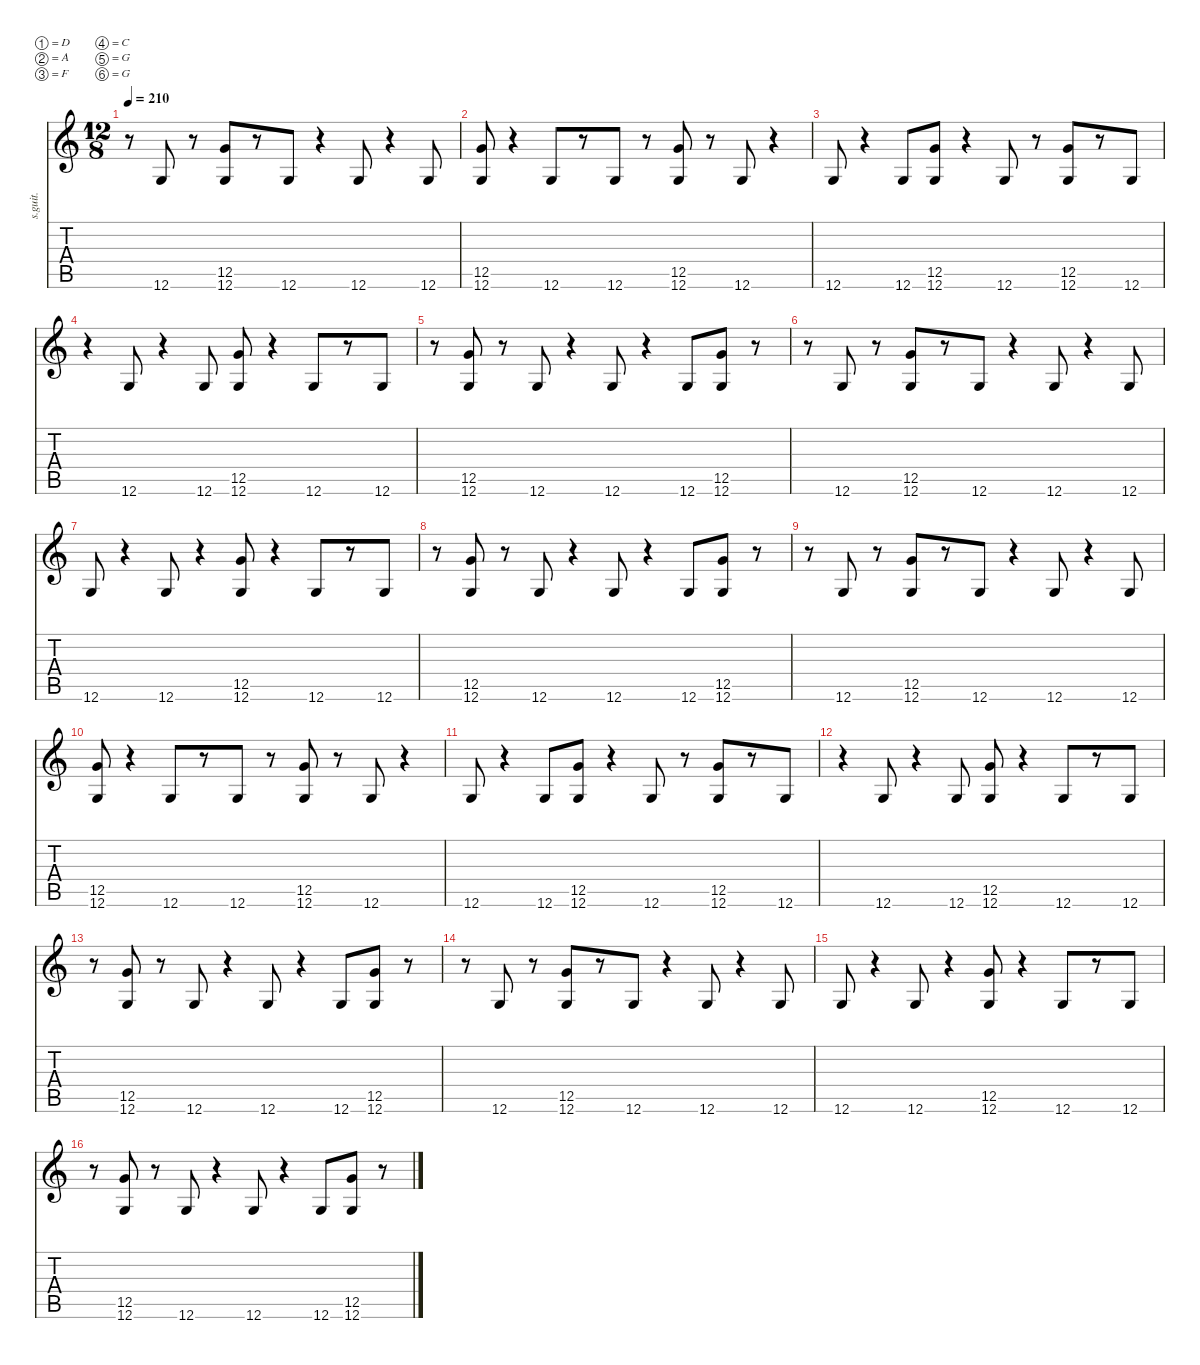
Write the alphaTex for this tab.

\defaultSystemsLayout 4
\hideDynamics
\bracketExtendMode nobrackets
\track ("FX 3" "s.guit.") {instrument stringensemble1}
\staff {score tabs}
\tuning (D4 A3 F3 C3 G2 G1)
\displaytranspose 12
\ts (12 8)
\tempo 210
\clef g2
\ks c
r.8{dy f} 12.6.8{lyrics (0 "") lyrics (1 "") lyrics (2 "") lyrics (3 "") lyrics (4 "")} r.8 (12.5 12.6).8{lyrics (0 "") lyrics (1 "") lyrics (2 "") lyrics (3 "") lyrics (4 "")} r.8 12.6.8{lyrics (0 "") lyrics (1 "") lyrics (2 "") lyrics (3 "") lyrics (4 "")} r.4 12.6.8{lyrics (0 "") lyrics (1 "") lyrics (2 "") lyrics (3 "") lyrics (4 "")} r.4 12.6.8{lyrics (0 "") lyrics (1 "") lyrics (2 "") lyrics (3 "") lyrics (4 "")} |
(12.5 12.6).8{lyrics (0 "") lyrics (1 "") lyrics (2 "") lyrics (3 "") lyrics (4 "")} r.4 12.6.8{lyrics (0 "") lyrics (1 "") lyrics (2 "") lyrics (3 "") lyrics (4 "")} r.8 12.6.8{lyrics (0 "") lyrics (1 "") lyrics (2 "") lyrics (3 "") lyrics (4 "")} r.8 (12.5 12.6).8{lyrics (0 "") lyrics (1 "") lyrics (2 "") lyrics (3 "") lyrics (4 "")} r.8 12.6.8{lyrics (0 "") lyrics (1 "") lyrics (2 "") lyrics (3 "") lyrics (4 "")} r.4 |
12.6.8{lyrics (0 "") lyrics (1 "") lyrics (2 "") lyrics (3 "") lyrics (4 "")} r.4 12.6.8{lyrics (0 "") lyrics (1 "") lyrics (2 "") lyrics (3 "") lyrics (4 "")} (12.5 12.6).8{lyrics (0 "") lyrics (1 "") lyrics (2 "") lyrics (3 "") lyrics (4 "")} r.4 12.6.8{lyrics (0 "") lyrics (1 "") lyrics (2 "") lyrics (3 "") lyrics (4 "")} r.8 (12.5 12.6).8{lyrics (0 "") lyrics (1 "") lyrics (2 "") lyrics (3 "") lyrics (4 "")} r.8 12.6.8{lyrics (0 "") lyrics (1 "") lyrics (2 "") lyrics (3 "") lyrics (4 "")} |
r.4 12.6.8{lyrics (0 "") lyrics (1 "") lyrics (2 "") lyrics (3 "") lyrics (4 "")} r.4 12.6.8{lyrics (0 "") lyrics (1 "") lyrics (2 "") lyrics (3 "") lyrics (4 "")} (12.5 12.6).8{lyrics (0 "") lyrics (1 "") lyrics (2 "") lyrics (3 "") lyrics (4 "")} r.4 12.6.8{lyrics (0 "") lyrics (1 "") lyrics (2 "") lyrics (3 "") lyrics (4 "")} r.8 12.6.8{lyrics (0 "") lyrics (1 "") lyrics (2 "") lyrics (3 "") lyrics (4 "")} |
r.8 (12.5 12.6).8{lyrics (0 "") lyrics (1 "") lyrics (2 "") lyrics (3 "") lyrics (4 "")} r.8 12.6.8{lyrics (0 "") lyrics (1 "") lyrics (2 "") lyrics (3 "") lyrics (4 "")} r.4 12.6.8{lyrics (0 "") lyrics (1 "") lyrics (2 "") lyrics (3 "") lyrics (4 "")} r.4 12.6.8{lyrics (0 "") lyrics (1 "") lyrics (2 "") lyrics (3 "") lyrics (4 "")} (12.5 12.6).8{lyrics (0 "") lyrics (1 "") lyrics (2 "") lyrics (3 "") lyrics (4 "")} r.8 |
r.8 12.6.8{lyrics (0 "") lyrics (1 "") lyrics (2 "") lyrics (3 "") lyrics (4 "")} r.8 (12.5 12.6).8{lyrics (0 "") lyrics (1 "") lyrics (2 "") lyrics (3 "") lyrics (4 "")} r.8 12.6.8{lyrics (0 "") lyrics (1 "") lyrics (2 "") lyrics (3 "") lyrics (4 "")} r.4 12.6.8{lyrics (0 "") lyrics (1 "") lyrics (2 "") lyrics (3 "") lyrics (4 "")} r.4 12.6.8{lyrics (0 "") lyrics (1 "") lyrics (2 "") lyrics (3 "") lyrics (4 "")} |
12.6.8{lyrics (0 "") lyrics (1 "") lyrics (2 "") lyrics (3 "") lyrics (4 "")} r.4 12.6.8{lyrics (0 "") lyrics (1 "") lyrics (2 "") lyrics (3 "") lyrics (4 "")} r.4 (12.5 12.6).8{lyrics (0 "") lyrics (1 "") lyrics (2 "") lyrics (3 "") lyrics (4 "")} r.4 12.6.8{lyrics (0 "") lyrics (1 "") lyrics (2 "") lyrics (3 "") lyrics (4 "")} r.8 12.6.8{lyrics (0 "") lyrics (1 "") lyrics (2 "") lyrics (3 "") lyrics (4 "")} |
r.8 (12.5 12.6).8{lyrics (0 "") lyrics (1 "") lyrics (2 "") lyrics (3 "") lyrics (4 "")} r.8 12.6.8{lyrics (0 "") lyrics (1 "") lyrics (2 "") lyrics (3 "") lyrics (4 "")} r.4 12.6.8{lyrics (0 "") lyrics (1 "") lyrics (2 "") lyrics (3 "") lyrics (4 "")} r.4 12.6.8{lyrics (0 "") lyrics (1 "") lyrics (2 "") lyrics (3 "") lyrics (4 "")} (12.5 12.6).8{lyrics (0 "") lyrics (1 "") lyrics (2 "") lyrics (3 "") lyrics (4 "")} r.8 |
r.8 12.6.8{lyrics (0 "") lyrics (1 "") lyrics (2 "") lyrics (3 "") lyrics (4 "")} r.8 (12.5 12.6).8{lyrics (0 "") lyrics (1 "") lyrics (2 "") lyrics (3 "") lyrics (4 "")} r.8 12.6.8{lyrics (0 "") lyrics (1 "") lyrics (2 "") lyrics (3 "") lyrics (4 "")} r.4 12.6.8{lyrics (0 "") lyrics (1 "") lyrics (2 "") lyrics (3 "") lyrics (4 "")} r.4 12.6.8{lyrics (0 "") lyrics (1 "") lyrics (2 "") lyrics (3 "") lyrics (4 "")} |
(12.5 12.6).8{lyrics (0 "") lyrics (1 "") lyrics (2 "") lyrics (3 "") lyrics (4 "")} r.4 12.6.8{lyrics (0 "") lyrics (1 "") lyrics (2 "") lyrics (3 "") lyrics (4 "")} r.8 12.6.8{lyrics (0 "") lyrics (1 "") lyrics (2 "") lyrics (3 "") lyrics (4 "")} r.8 (12.5 12.6).8{lyrics (0 "") lyrics (1 "") lyrics (2 "") lyrics (3 "") lyrics (4 "")} r.8 12.6.8{lyrics (0 "") lyrics (1 "") lyrics (2 "") lyrics (3 "") lyrics (4 "")} r.4 |
12.6.8{lyrics (0 "") lyrics (1 "") lyrics (2 "") lyrics (3 "") lyrics (4 "")} r.4 12.6.8{lyrics (0 "") lyrics (1 "") lyrics (2 "") lyrics (3 "") lyrics (4 "")} (12.5 12.6).8{lyrics (0 "") lyrics (1 "") lyrics (2 "") lyrics (3 "") lyrics (4 "")} r.4 12.6.8{lyrics (0 "") lyrics (1 "") lyrics (2 "") lyrics (3 "") lyrics (4 "")} r.8 (12.5 12.6).8{lyrics (0 "") lyrics (1 "") lyrics (2 "") lyrics (3 "") lyrics (4 "")} r.8 12.6.8{lyrics (0 "") lyrics (1 "") lyrics (2 "") lyrics (3 "") lyrics (4 "")} |
r.4 12.6.8{lyrics (0 "") lyrics (1 "") lyrics (2 "") lyrics (3 "") lyrics (4 "")} r.4 12.6.8{lyrics (0 "") lyrics (1 "") lyrics (2 "") lyrics (3 "") lyrics (4 "")} (12.5 12.6).8{lyrics (0 "") lyrics (1 "") lyrics (2 "") lyrics (3 "") lyrics (4 "")} r.4 12.6.8{lyrics (0 "") lyrics (1 "") lyrics (2 "") lyrics (3 "") lyrics (4 "")} r.8 12.6.8{lyrics (0 "") lyrics (1 "") lyrics (2 "") lyrics (3 "") lyrics (4 "")} |
r.8 (12.5 12.6).8{lyrics (0 "") lyrics (1 "") lyrics (2 "") lyrics (3 "") lyrics (4 "")} r.8 12.6.8{lyrics (0 "") lyrics (1 "") lyrics (2 "") lyrics (3 "") lyrics (4 "")} r.4 12.6.8{lyrics (0 "") lyrics (1 "") lyrics (2 "") lyrics (3 "") lyrics (4 "")} r.4 12.6.8{lyrics (0 "") lyrics (1 "") lyrics (2 "") lyrics (3 "") lyrics (4 "")} (12.5 12.6).8{lyrics (0 "") lyrics (1 "") lyrics (2 "") lyrics (3 "") lyrics (4 "")} r.8 |
r.8 12.6.8{lyrics (0 "") lyrics (1 "") lyrics (2 "") lyrics (3 "") lyrics (4 "")} r.8 (12.5 12.6).8{lyrics (0 "") lyrics (1 "") lyrics (2 "") lyrics (3 "") lyrics (4 "")} r.8 12.6.8{lyrics (0 "") lyrics (1 "") lyrics (2 "") lyrics (3 "") lyrics (4 "")} r.4 12.6.8{lyrics (0 "") lyrics (1 "") lyrics (2 "") lyrics (3 "") lyrics (4 "")} r.4 12.6.8{lyrics (0 "") lyrics (1 "") lyrics (2 "") lyrics (3 "") lyrics (4 "")} |
12.6.8{lyrics (0 "") lyrics (1 "") lyrics (2 "") lyrics (3 "") lyrics (4 "")} r.4 12.6.8{lyrics (0 "") lyrics (1 "") lyrics (2 "") lyrics (3 "") lyrics (4 "")} r.4 (12.5 12.6).8{lyrics (0 "") lyrics (1 "") lyrics (2 "") lyrics (3 "") lyrics (4 "")} r.4 12.6.8{lyrics (0 "") lyrics (1 "") lyrics (2 "") lyrics (3 "") lyrics (4 "")} r.8 12.6.8{lyrics (0 "") lyrics (1 "") lyrics (2 "") lyrics (3 "") lyrics (4 "")} |
r.8 (12.5 12.6).8{lyrics (0 "") lyrics (1 "") lyrics (2 "") lyrics (3 "") lyrics (4 "")} r.8 12.6.8{lyrics (0 "") lyrics (1 "") lyrics (2 "") lyrics (3 "") lyrics (4 "")} r.4 12.6.8{lyrics (0 "") lyrics (1 "") lyrics (2 "") lyrics (3 "") lyrics (4 "")} r.4 12.6.8{lyrics (0 "") lyrics (1 "") lyrics (2 "") lyrics (3 "") lyrics (4 "")} (12.5 12.6).8{lyrics (0 "") lyrics (1 "") lyrics (2 "") lyrics (3 "") lyrics (4 "")} r.8
